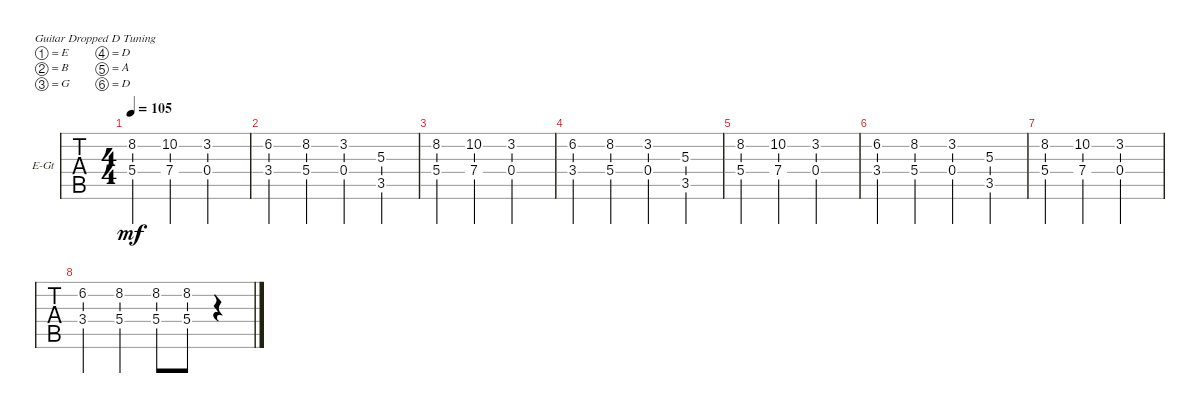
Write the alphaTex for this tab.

\defaultSystemsLayout 4
\bracketExtendMode groupsimilarinstruments
\firstSystemTrackNameOrientation horizontal
\otherSystemsTrackNameOrientation horizontal
\track ("Guitar Ghoul II" "E-Gt") {instrument distortionguitar}
\staff {tabs}
\tuning (E4 B3 G3 D3 A2 D2)
\ts (4 4)
\tempo 105
\clef g2
\ks c
(5.4 8.2).4{dy mf} (7.4 10.2).4 (0.4 3.2).2 |
(3.4 6.2).4 (5.4 8.2).4 (0.4 3.2).4 (3.5 5.3).4 |
(5.4 8.2).4 (7.4 10.2).4 (0.4 3.2).2 |
(3.4 6.2).4 (5.4 8.2).4 (0.4 3.2).4 (3.5 5.3).4 |
(5.4 8.2).4 (7.4 10.2).4 (0.4 3.2).2 |
(3.4 6.2).4 (5.4 8.2).4 (0.4 3.2).4 (3.5 5.3).4 |
(5.4 8.2).4 (7.4 10.2).4 (0.4 3.2).2 |
(3.4 6.2).4 (5.4 8.2).4 (5.4 8.2).8 (5.4 8.2).8 r.4
